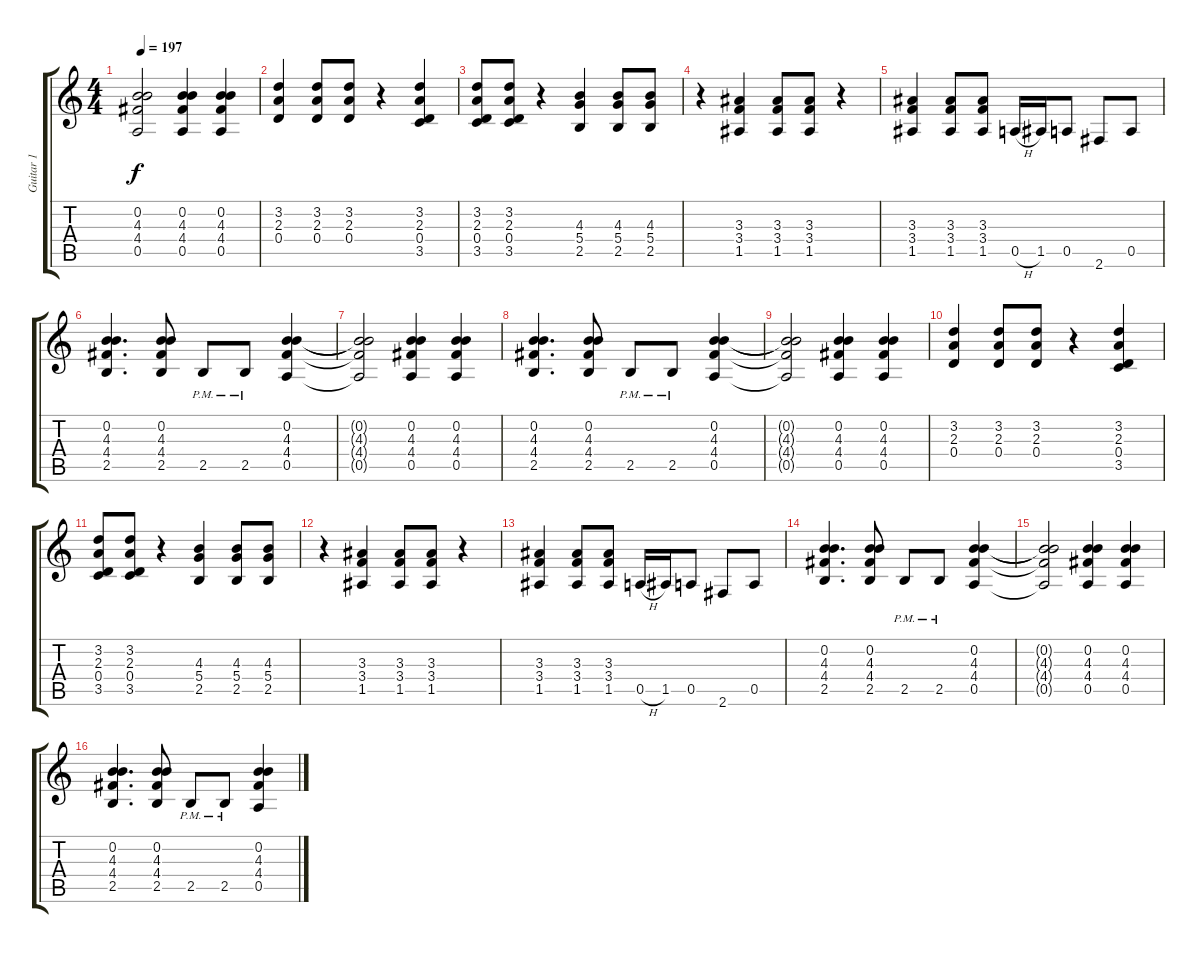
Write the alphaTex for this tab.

\track ("Guitar 1" "Guitar 1") {instrument distortionguitar}
\staff {score tabs}
\tuning (E4 B3 G3 D3 A2 E2) {hide}
\ts (4 4)
\tempo 197
\clef g2
\ks c
(0.2{t} 4.3{t} 4.4{t} 0.5{t}).2{dy f} (0.2 4.3 4.4 0.5).4 (0.2 4.3 4.4 0.5).4 |
(3.2 2.3 0.4).4 (3.2 2.3 0.4).8 (3.2 2.3 0.4).8 r.4 (3.2 2.3 0.4 3.5).4 |
(3.2 2.3 0.4 3.5).8 (3.2 2.3 0.4 3.5).8 r.4 (4.3 5.4 2.5).4 (4.3 5.4 2.5).8 (4.3 5.4 2.5).8 |
r.4 (3.3 3.4 1.5).4 (3.3 3.4 1.5).8 (3.3 3.4 1.5).8 r.4 |
(3.3 3.4 1.5).4 (3.3 3.4 1.5).8 (3.3 3.4 1.5).8 0.5{h}.16 1.5.16 0.5.8 2.6.8 0.5.8 |
(0.2 4.3 4.4 2.5).4{d} (0.2 4.3 4.4 2.5).8 2.5{pm}.8 2.5{pm}.8 (0.2 4.3 4.4 0.5).4 |
(0.2{t} 4.3{t} 4.4{t} 0.5{t}).2 (0.2 4.3 4.4 0.5).4 (0.2 4.3 4.4 0.5).4 |
(0.2 4.3 4.4 2.5).4{d} (0.2 4.3 4.4 2.5).8 2.5{pm}.8 2.5{pm}.8 (0.2 4.3 4.4 0.5).4 |
(0.2{t} 4.3{t} 4.4{t} 0.5{t}).2 (0.2 4.3 4.4 0.5).4 (0.2 4.3 4.4 0.5).4 |
(3.2 2.3 0.4).4 (3.2 2.3 0.4).8 (3.2 2.3 0.4).8 r.4 (3.2 2.3 0.4 3.5).4 |
(3.2 2.3 0.4 3.5).8 (3.2 2.3 0.4 3.5).8 r.4 (4.3 5.4 2.5).4 (4.3 5.4 2.5).8 (4.3 5.4 2.5).8 |
r.4 (3.3 3.4 1.5).4 (3.3 3.4 1.5).8 (3.3 3.4 1.5).8 r.4 |
(3.3 3.4 1.5).4 (3.3 3.4 1.5).8 (3.3 3.4 1.5).8 0.5{h}.16 1.5.16 0.5.8 2.6.8 0.5.8 |
(0.2 4.3 4.4 2.5).4{d} (0.2 4.3 4.4 2.5).8 2.5{pm}.8 2.5{pm}.8 (0.2 4.3 4.4 0.5).4 |
(0.2{t} 4.3{t} 4.4{t} 0.5{t}).2 (0.2 4.3 4.4 0.5).4 (0.2 4.3 4.4 0.5).4 |
(0.2 4.3 4.4 2.5).4{d} (0.2 4.3 4.4 2.5).8 2.5{pm}.8 2.5{pm}.8 (0.2 4.3 4.4 0.5).4
